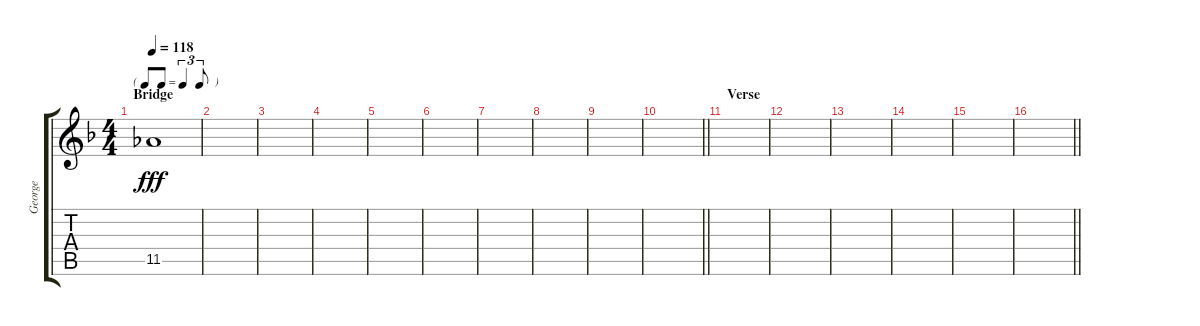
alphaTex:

\track ("George" "George") {instrument electricguitarjazz}
\staff {score tabs}
\tuning (E4 B3 G3 D3 A2 E2) {hide}
\ts (4 4)
\tf triplet8th
\section ("" "Bridge")
\tempo 118
\clef g2
\ks f
11.5.1{dy fff} |
|
|
|
|
|
|
|
|
\barLineRight lightlight
|
\section ("" "Verse")
|
|
|
|
|
\barLineRight lightlight
